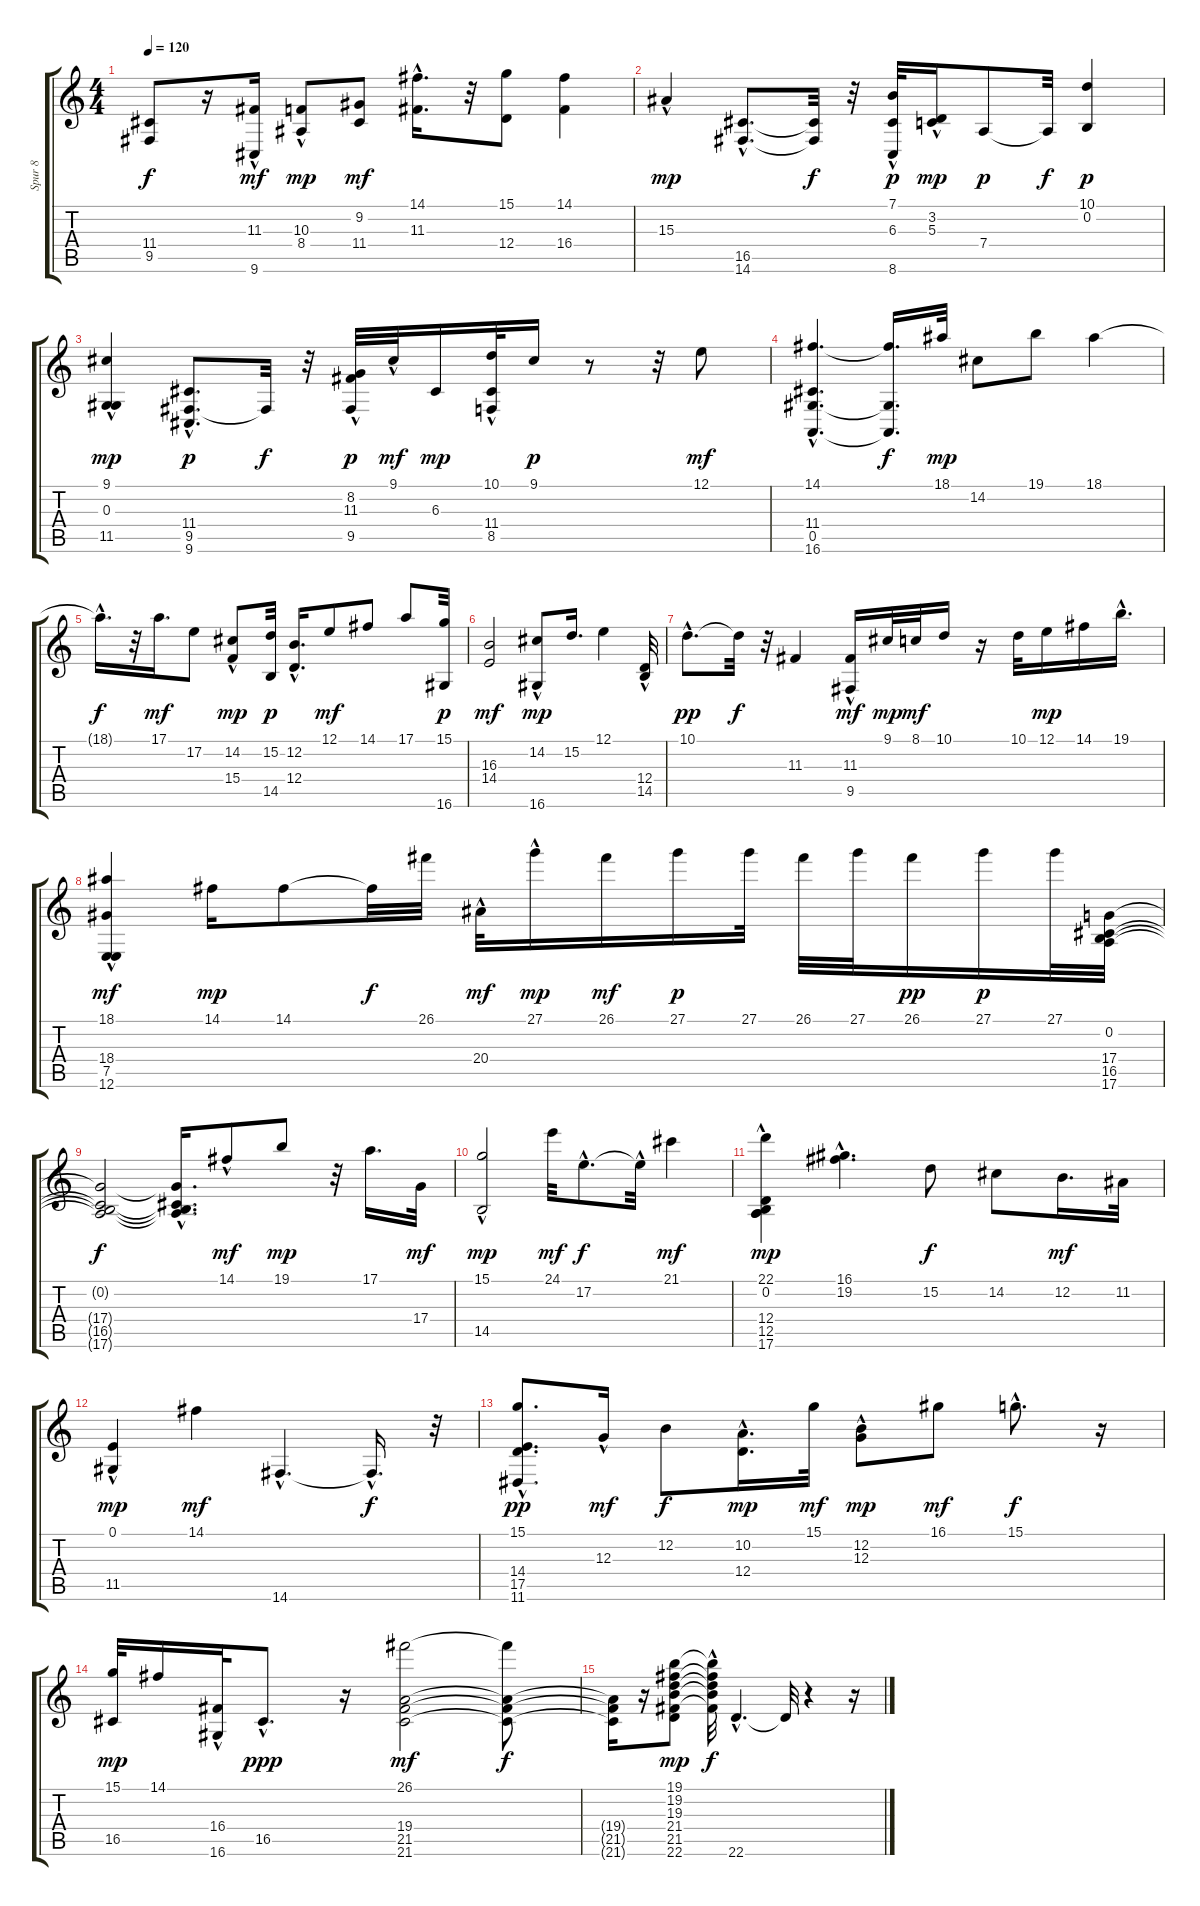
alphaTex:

\track ("Spur 8" "Spur 8") {instrument acousticgrandpiano}
\staff {score tabs}
\tuning (E4 B3 G3 D3 A2 E2) {hide}
\ts (4 4)
\tempo 120
\clef g2
\ks c
(11.4 9.5).8{dy f} r.16 (11.3 9.6{hac}).16{dy mf} (10.3{hac} 8.4).8{dy mp} (9.2 11.4).8{dy mf} (14.1{hac} 11.3{hac}).16{d} r.32 (15.1 12.4).8 (14.1 16.4).4 |
15.3{hac}.4{dy mp} (16.5{hac} 14.6{hac}).8{d} (16.5{t} 14.6{t}).32{dy f} r.32 (7.1 6.3{hac} 8.6).32{dy p} (3.2{hac} 5.3).16{dy mp} 7.4.8{dy p} 7.4{t}.32{dy f} (10.1 0.2).4{dy p} |
(9.1 0.3{hac} 11.5).4{dy mp} (11.4 9.5{hac} 9.6{hac}).8{d dy p} 9.5{t}.32{dy f} r.32 (8.2 11.3{hac} 9.5{hac}).32{dy p} 9.1{hac}.32{dy mf} 6.3.16{dy mp} (10.1 11.4{hac} 8.5{hac}).32 9.1.16{dy p} r.8 r.32 12.1.8{dy mf} |
(14.1{hac} 11.4 0.5{hac} 16.6{hac}).4{d} (14.1{t} 0.5{t} 16.6{t}).16{d dy f} 18.1.32{dy mp} 14.2.8 19.1.8 18.1.4 |
18.1{hac t}.16{d dy f} r.32 17.1.16{d dy mf} 17.2.8 (14.2 15.4{hac}).8{dy mp} (15.2 14.5).32{dy p} (12.2{hac} 12.4{hac}).16{d} 12.1.8{dy mf} 14.1.8 17.1.8 (15.1 16.6).32{dy p} |
(16.3 14.4).2{dy mf} (14.2 16.6{hac}).8{dy mp} 15.2.16{d} 12.1.4 (12.4{hac} 14.5{hac}).32 |
10.1{hac}.8{d dy pp} 10.1{t}.32{dy f} r.32 11.3.4 (11.3{hac} 9.5).16{dy mf} 9.1.32{dy mp} 8.1.32{dy mf} 10.1.16 r.16 10.1.32 12.1.16{dy mp} 14.1.16 19.1{hac}.16{d} |
(18.1 18.4{hac} 7.5{hac} 12.6{hac}).4{dy mf} 14.1.16{dy mp} 14.1.8 14.1{t}.32{dy f} 26.1.32 20.4{hac}.32{dy mf} 27.1{hac}.16{dy mp} 26.1.16{dy mf} 27.1.16{dy p} 27.1.32 26.1.32 27.1.32 26.1.16{dy pp} 27.1.16{dy p} 27.1.32 (0.2 17.4 16.5 17.6).32 |
(0.2{t} 17.4{t} 16.5{t} 17.6{t}).2{dy f} (0.2{t} 17.4{t} 16.5{hac t} 17.6{hac t}).16{d} 14.1{hac}.8{dy mf} 19.1.8{dy mp} r.32 17.1.16{d} 17.4.32{dy mf} |
(15.1 14.5{hac}).2{dy mp} 24.1.32{dy mf} 17.2{hac}.8{d dy f} 17.2{hac t}.32 21.1.4{dy mf} |
(22.1 0.2{hac} 12.4 12.5{hac} 17.6{hac}).4{dy mp} (16.1 19.2{hac}).4{d} 15.2.8{dy f} 14.2.8 12.2.16{d dy mf} 11.2.32 |
(0.1{hac} 11.5{hac}).4{dy mp} 14.1.4{dy mf} 14.6{hac}.4{d} 14.6{hac t}.16{d dy f} r.32 |
(15.1 14.4 17.5 11.6{hac}).8{d dy pp} 12.3{hac}.16{dy mf} 12.2.8{dy f} (10.2{hac} 12.4).16{d dy mp} 15.1.32{dy mf} (12.2{hac} 12.3{hac}).8{dy mp} 16.1.8{dy mf} 15.1{hac}.8{d dy f} r.16 |
(15.1 16.5).32{dy mp} 14.1.16 (16.4{hac} 16.6).32 16.5{hac}.8{d dy ppp} r.16 (26.1 19.4 21.5 21.6).2{dy mf} (26.1{t} 19.4{t} 21.5{t} 21.6{t}).8{dy f} |
(19.4{t} 21.5{t} 21.6{t}).16 r.16 (19.1 19.2 19.3 21.4 21.5 22.6).8{dy mp} (19.1{hac t} 19.2{t} 19.3{hac t} 21.4{hac t} 21.5{hac t}).32{dy f} 22.6{hac}.4{d} 22.6{t}.32 r.4 r.16
